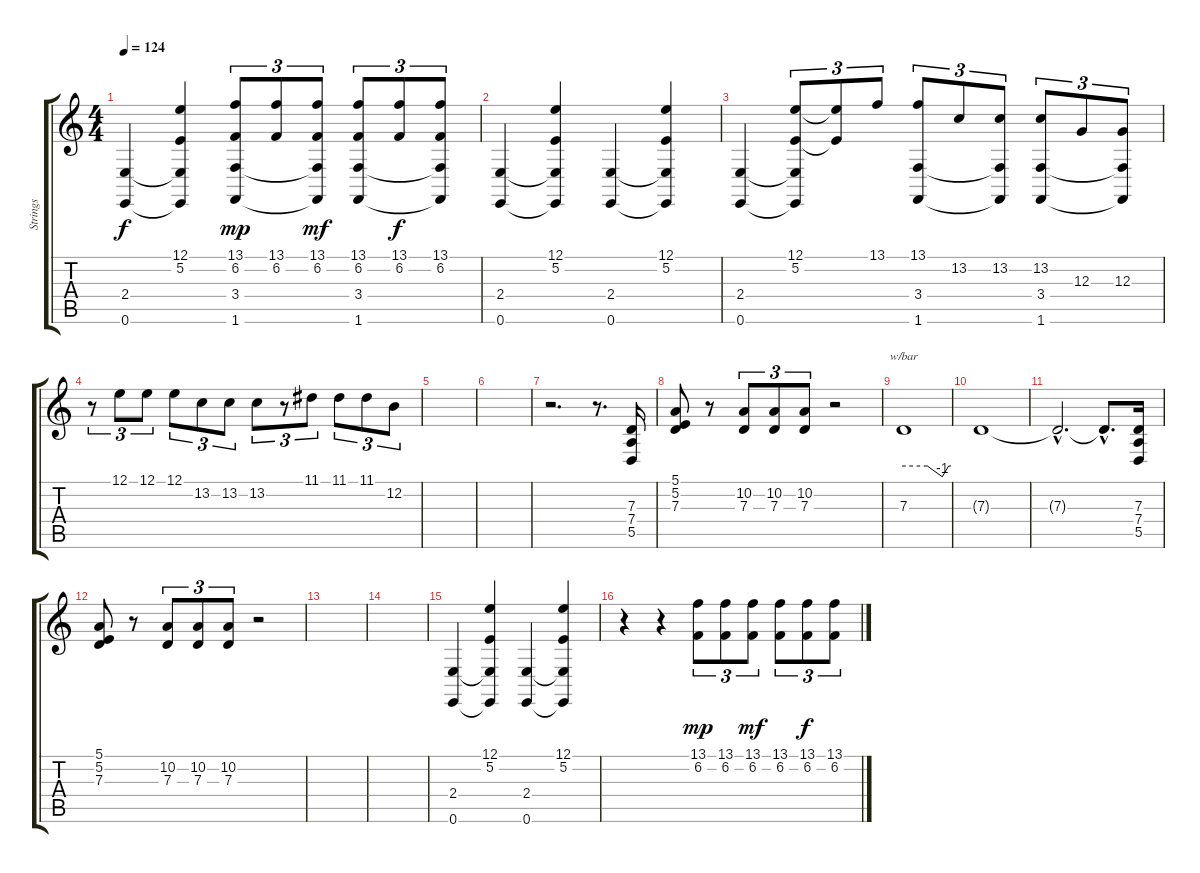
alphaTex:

\track ("Strings" "Strings") {instrument stringensemble1}
\staff {score tabs}
\tuning (E4 B3 G3 D3 A2 E2) {hide}
\ts (4 4)
\tempo 124
\clef g2
\ks c
(2.4 0.6).4{dy f} (12.1 5.2 2.4{t} 0.6{t}).4 (13.1 6.2 3.4 1.6).8{tu (3 2) dy mp} (13.1 6.2).8{tu (3 2)} (13.1 6.2 3.4{t} 1.6{t}).8{tu (3 2) dy mf} (13.1 6.2 3.4 1.6).8{tu (3 2)} (13.1 6.2).8{tu (3 2) dy f} (13.1 6.2 3.4{t} 1.6{t}).8{tu (3 2)} |
(2.4 0.6).4 (12.1 5.2 2.4{t} 0.6{t}).4 (2.4 0.6).4 (12.1 5.2 2.4{t} 0.6{t}).4 |
(2.4 0.6).4 (12.1 5.2 2.4{t} 0.6{t}).8{tu (3 2)} (12.1{t} 5.2{t}).8{tu (3 2)} 13.1.8{tu (3 2)} (13.1 3.4 1.6).8{tu (3 2)} 13.2.8{tu (3 2)} (13.2 3.4{t} 1.6{t}).8{tu (3 2)} (13.2 3.4 1.6).8{tu (3 2)} 12.3.8{tu (3 2)} (12.3 3.4{t} 1.6{t}).8{tu (3 2)} |
r.8{tu (3 2)} 12.1.8{tu (3 2)} 12.1.8{tu (3 2)} 12.1.8{tu (3 2)} 13.2.8{tu (3 2)} 13.2.8{tu (3 2)} 13.2.8{tu (3 2)} r.8{tu (3 2)} 11.1.8{tu (3 2)} 11.1.8{tu (3 2)} 11.1.8{tu (3 2)} 12.2.8{tu (3 2)} |
|
|
r.2{d} r.8{d} (7.3 7.4 5.5).16 |
(5.1 5.2 7.3).8 r.8 (10.2 7.3).8{tu (3 2)} (10.2 7.3).8{tu (3 2)} (10.2 7.3).8{tu (3 2)} r.2 |
7.3.1{tbe (custom default 0 0 30 0 49 -4 57 0 60 0) volume 6 instrument choiraahs} |
7.3{t}.1 |
7.3{hac t}.2{d} 7.3{hac t}.8{d} (7.3 7.4 5.5).16{volume 11 instrument stringensemble1} |
(5.1 5.2 7.3).8 r.8 (10.2 7.3).8{tu (3 2)} (10.2 7.3).8{tu (3 2)} (10.2 7.3).8{tu (3 2)} r.2 |
|
|
(2.4 0.6).4 (12.1 5.2 2.4{t} 0.6{t}).4 (2.4 0.6).4 (12.1 5.2 2.4{t} 0.6{t}).4 |
r.4 r.4 (13.1 6.2).8{tu (3 2) dy mp} (13.1 6.2).8{tu (3 2)} (13.1 6.2).8{tu (3 2) dy mf} (13.1 6.2).8{tu (3 2)} (13.1 6.2).8{tu (3 2) dy f} (13.1 6.2).8{tu (3 2)}
